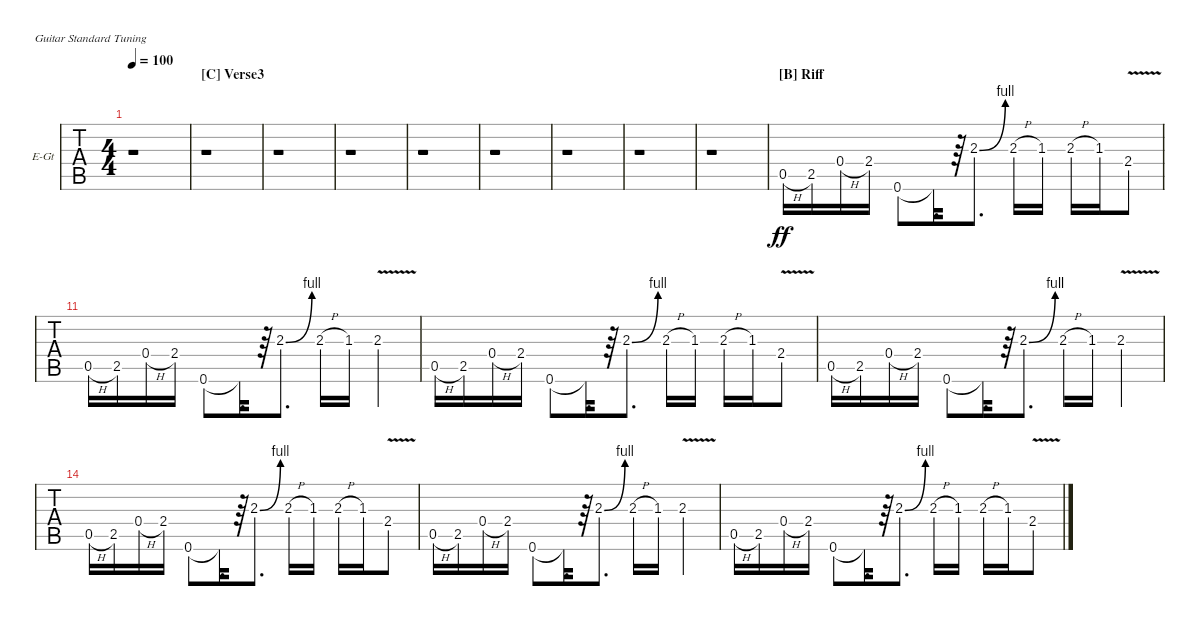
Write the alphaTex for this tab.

\bracketExtendMode nobrackets
\firstSystemTrackNameOrientation horizontal
\otherSystemsTrackNameOrientation horizontal
\defaultBarNumberDisplay FirstOfSystem
\track ("Distortion Guitar 1" "E-Gt") {instrument distortionguitar}
\staff {tabs}
\tuning (E4 B3 G3 D3 A2 E2)
\ts (4 4)
\scale
0.197753
\tempo 100
\accidentals auto
\clef g2
\ottava regular
\simile none
\ks c
r.1{dy ff} |
\section ("C" "Verse3")
r.1 |
r.1 |
\scale
0.397704 r.1 |
\scale
0.602147 r.1 |
\scale
0.166178 r.1 |
\scale
0.221571 r.1 |
\scale
0.288042 r.1 |
\scale
0.322084 r.1 |
\section ("B" "Riff")
0.5{h}.16 2.5.16 0.4{h}.16 2.4.16 0.6.8 0.6{t}.32{d} r.64 2.3{be (bend 0 0 60 4)}.8{d} 2.3{h}.16 1.3.16 2.3{h}.16 1.3.16 2.4{v}.8 |
0.5{h}.16 2.5.16 0.4{h}.16 2.4.16 0.6.8 0.6{t}.32{d} r.64 2.3{be (bend 0 0 60 4)}.8{d} 2.3{h}.16 1.3.16 2.3{v}.4 |
0.5{h}.16 2.5.16 0.4{h}.16 2.4.16 0.6.8 0.6{t}.32{d} r.64 2.3{be (bend 0 0 60 4)}.8{d} 2.3{h}.16 1.3.16 2.3{h}.16 1.3.16 2.4{v}.8 |
\scale
0.50442 0.5{h}.16 2.5.16 0.4{h}.16 2.4.16 0.6.8 0.6{t}.32{d} r.64 2.3{be (bend 0 0 60 4)}.8{d} 2.3{h}.16 1.3.16 2.3{v}.4 |
\scale
0.494779 0.5{h}.16 2.5.16 0.4{h}.16 2.4.16 0.6.8 0.6{t}.32{d} r.64 2.3{be (bend 0 0 60 4)}.8{d} 2.3{h}.16 1.3.16 2.3{h}.16 1.3.16 2.4{v}.8 |
0.5{h}.16 2.5.16 0.4{h}.16 2.4.16 0.6.8 0.6{t}.32{d} r.64 2.3{be (bend 0 0 60 4)}.8{d} 2.3{h}.16 1.3.16 2.3{v}.4 |
0.5{h}.16 2.5.16 0.4{h}.16 2.4.16 0.6.8 0.6{t}.32{d} r.64 2.3{be (bend 0 0 60 4)}.8{d} 2.3{h}.16 1.3.16 2.3{h}.16 1.3.16 2.4{v}.8
